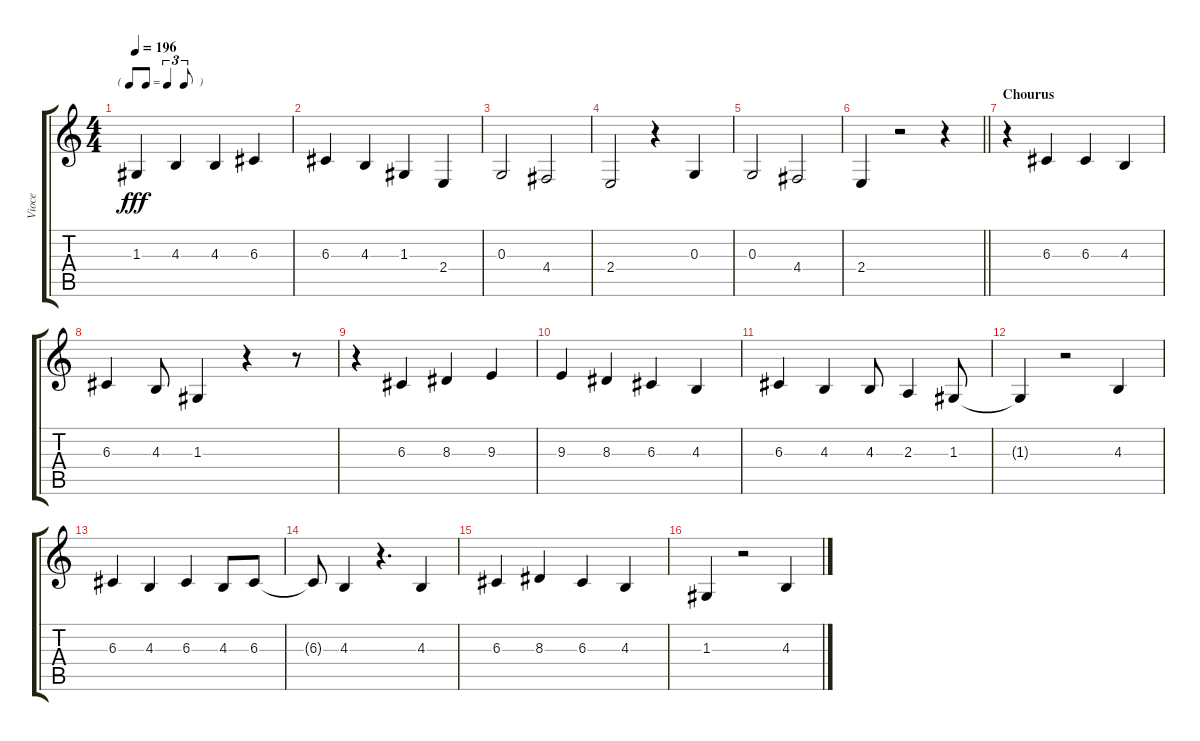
\track ("Vioce" "Vioce") {instrument drawbarorgan}
\staff {score tabs}
\tuning (E4 B3 G3 D3 A2 E2) {hide}
\ts (4 4)
\tf triplet8th
\tempo 196
\clef g2
\ks c
1.3.4{dy fff} 4.3.4 4.3.4 6.3.4 |
6.3.4 4.3.4 1.3.4 2.4.4 |
0.3.2 4.4.2 |
2.4.2 r.4 0.3.4 |
0.3.2 4.4.2 |
\barLineRight lightlight
2.4.4 r.2 r.4 |
\section ("" "Chourus")
r.4 6.3.4 6.3.4 4.3.4 |
6.3.4 4.3.8 1.3.4 r.4 r.8 |
r.4 6.3.4 8.3.4 9.3.4 |
9.3.4 8.3.4 6.3.4 4.3.4 |
6.3.4 4.3.4 4.3.8 2.3.4 1.3.8 |
1.3{t}.4 r.2 4.3.4 |
6.3.4 4.3.4 6.3.4 4.3.8 6.3.8 |
6.3{t}.8 4.3.4 r.4{d} 4.3.4 |
6.3.4 8.3.4 6.3.4 4.3.4 |
1.3.4 r.2 4.3.4
